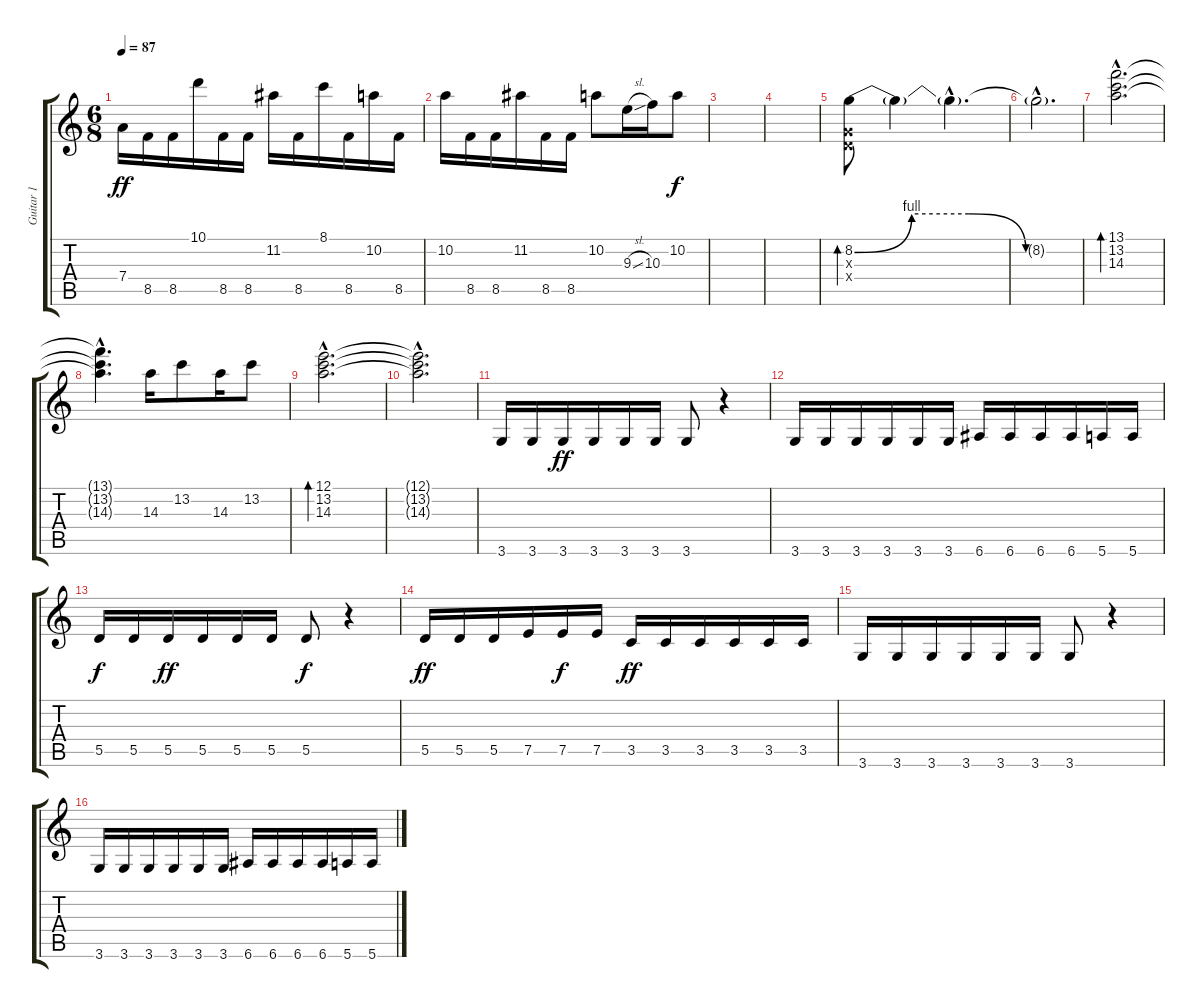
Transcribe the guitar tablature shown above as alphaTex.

\track ("Guitar 1" "Guitar 1") {instrument distortionguitar}
\staff {score tabs}
\tuning (E4 B3 G3 D3 A2 E2) {hide}
\ts (6 8)
\tempo 87
\clef g2
\ks c
7.4.16{dy ff} 8.5.16 8.5.16 10.1.16 8.5.16 8.5.16 11.2.16 8.5.16 8.1.16 8.5.16 10.2.16 8.5.16 |
10.2.16 8.5.16 8.5.16 11.2.16 8.5.16 8.5.16 10.2.8 9.3{sl}.16 10.3.16 10.2.8{dy f} |
|
|
(8.2{be (custom 0 0 15 4 30 4 45 0 60 0)} 0.3{x} 0.4{x}).8{bd 240} 8.2{t}.4 8.2{hac t}.4{d} |
8.2{hac t}.2{d} |
(13.1{hac} 13.2{hac} 14.3{hac}).2{d bd 240} |
(13.1{hac t} 13.2{hac t} 14.3{hac t}).4{d} 14.3.16 13.2.8 14.3.16 13.2.8 |
(12.1{hac} 13.2{hac} 14.3{hac}).2{d bd 240} |
(12.1{hac t} 13.2{hac t} 14.3{hac t}).2{d} |
3.6.16 3.6.16 3.6.16{dy ff} 3.6.16 3.6.16 3.6.16 3.6.8 r.4 |
3.6.16 3.6.16 3.6.16 3.6.16 3.6.16 3.6.16 6.6.16 6.6.16 6.6.16 6.6.16 5.6.16 5.6.16 |
5.5.16{dy f} 5.5.16 5.5.16{dy ff} 5.5.16 5.5.16 5.5.16 5.5.8{dy f} r.4 |
5.5.16{dy ff} 5.5.16 5.5.16 7.5.16 7.5.16{dy f} 7.5.16 3.5.16{dy ff} 3.5.16 3.5.16 3.5.16 3.5.16 3.5.16 |
3.6.16 3.6.16 3.6.16 3.6.16 3.6.16 3.6.16 3.6.8 r.4 |
3.6.16 3.6.16 3.6.16 3.6.16 3.6.16 3.6.16 6.6.16 6.6.16 6.6.16 6.6.16 5.6.16 5.6.16
